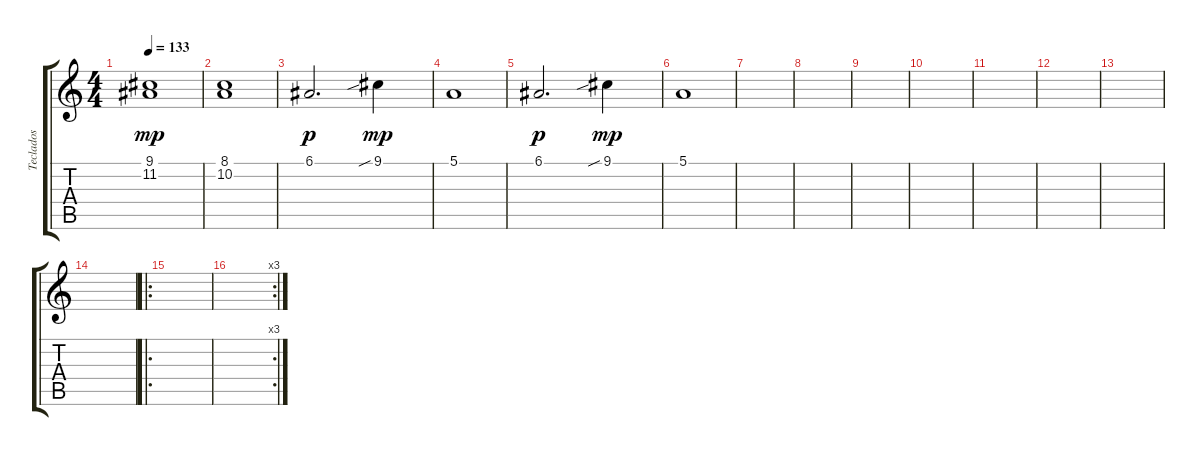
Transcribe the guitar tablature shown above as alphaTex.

\track ("Teclados" "Teclados") {instrument lead2sawtooth}
\staff {score tabs}
\tuning (E4 B3 G3 D3 A2 E2) {hide}
\ts (4 4)
\tempo 133
\clef g2
\ks c
(9.1 11.2).1{dy mp} |
(8.1 10.2).1 |
6.1.2{d dy p} 9.1{sib}.4{dy mp} |
5.1.1 |
6.1.2{d dy p} 9.1{sib}.4{dy mp} |
5.1.1 |
|
|
|
|
|
|
|
|
\ro
|
\rc 3
